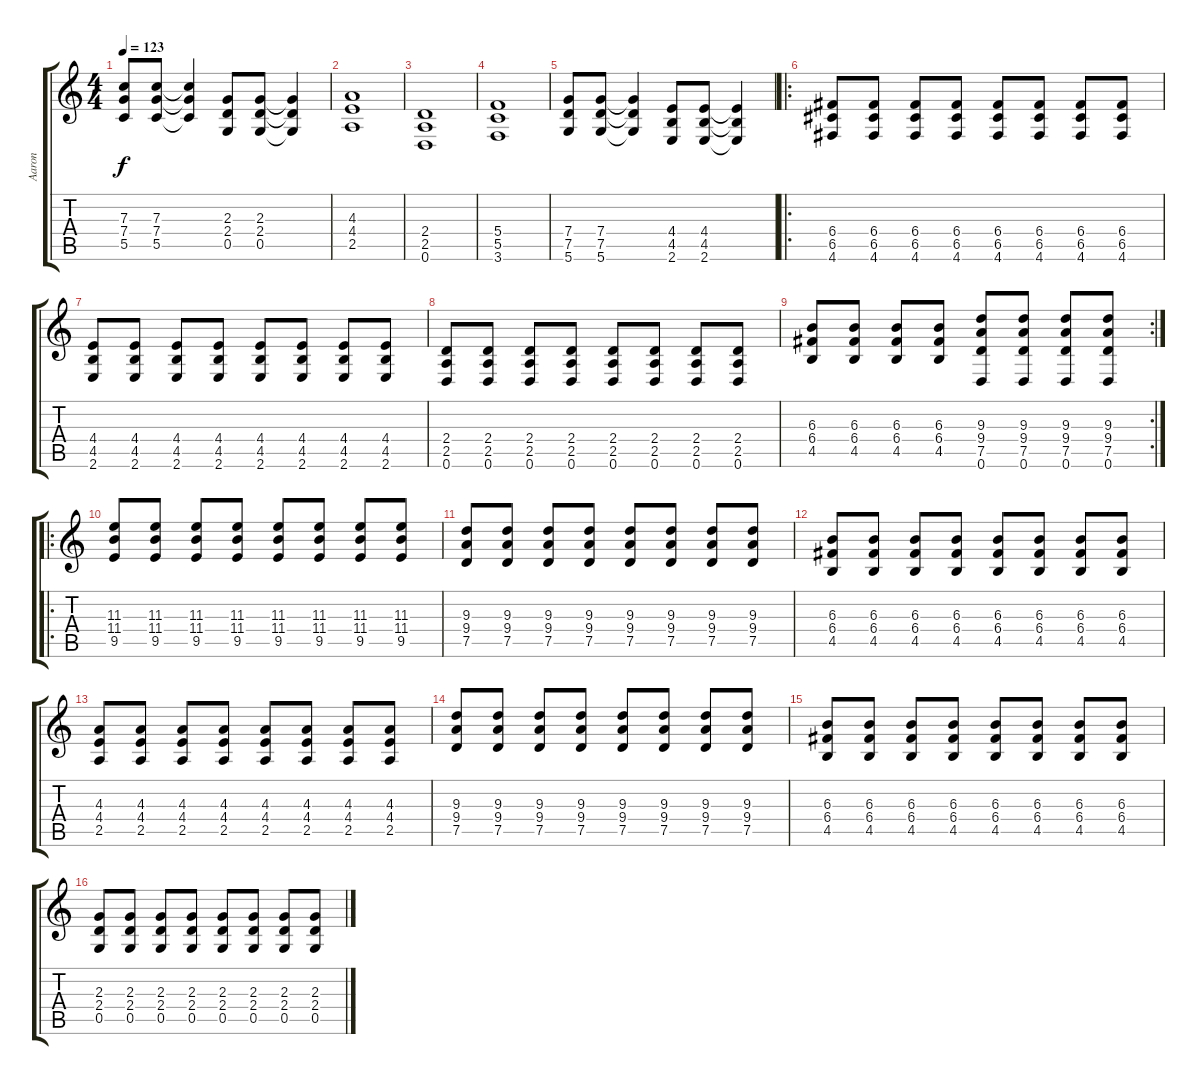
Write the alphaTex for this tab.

\track ("Aaron" "Aaron") {instrument distortionguitar}
\staff {score tabs}
\tuning (D4 A3 F3 C3 G2 D2) {hide}
\ts (4 4)
\tempo 123
\clef g2
\ks c
(7.3 7.4 5.5).8{dy f} (7.3 7.4 5.5).8 (7.3{t} 7.4{t} 5.5{t}).4 (2.3 2.4 0.5).8 (2.3 2.4 0.5).8 (2.3{t} 2.4{t} 0.5{t}).4 |
(4.3 4.4 2.5).1 |
(2.4 2.5 0.6).1 |
(5.4 5.5 3.6).1 |
(7.4 7.5 5.6).8 (7.4 7.5 5.6).8 (7.4{t} 7.5{t} 5.6{t}).4 (4.4 4.5 2.6).8 (4.4 4.5 2.6).8 (4.4{t} 4.5{t} 2.6{t}).4 |
\ro
(6.4 6.5 4.6).8 (6.4 6.5 4.6).8 (6.4 6.5 4.6).8 (6.4 6.5 4.6).8 (6.4 6.5 4.6).8 (6.4 6.5 4.6).8 (6.4 6.5 4.6).8 (6.4 6.5 4.6).8 |
(4.4 4.5 2.6).8 (4.4 4.5 2.6).8 (4.4 4.5 2.6).8 (4.4 4.5 2.6).8 (4.4 4.5 2.6).8 (4.4 4.5 2.6).8 (4.4 4.5 2.6).8 (4.4 4.5 2.6).8 |
(2.4 2.5 0.6).8 (2.4 2.5 0.6).8 (2.4 2.5 0.6).8 (2.4 2.5 0.6).8 (2.4 2.5 0.6).8 (2.4 2.5 0.6).8 (2.4 2.5 0.6).8 (2.4 2.5 0.6).8 |
\rc 2
(6.3 6.4 4.5).8 (6.3 6.4 4.5).8 (6.3 6.4 4.5).8 (6.3 6.4 4.5).8 (9.3 9.4 7.5 0.6).8 (9.3 9.4 7.5 0.6).8 (9.3 9.4 7.5 0.6).8 (9.3 9.4 7.5 0.6).8 |
\ro
(11.3 11.4 9.5).8 (11.3 11.4 9.5).8 (11.3 11.4 9.5).8 (11.3 11.4 9.5).8 (11.3 11.4 9.5).8 (11.3 11.4 9.5).8 (11.3 11.4 9.5).8 (11.3 11.4 9.5).8 |
(9.3 9.4 7.5).8 (9.3 9.4 7.5).8 (9.3 9.4 7.5).8 (9.3 9.4 7.5).8 (9.3 9.4 7.5).8 (9.3 9.4 7.5).8 (9.3 9.4 7.5).8 (9.3 9.4 7.5).8 |
(6.3 6.4 4.5).8 (6.3 6.4 4.5).8 (6.3 6.4 4.5).8 (6.3 6.4 4.5).8 (6.3 6.4 4.5).8 (6.3 6.4 4.5).8 (6.3 6.4 4.5).8 (6.3 6.4 4.5).8 |
(4.3 4.4 2.5).8 (4.3 4.4 2.5).8 (4.3 4.4 2.5).8 (4.3 4.4 2.5).8 (4.3 4.4 2.5).8 (4.3 4.4 2.5).8 (4.3 4.4 2.5).8 (4.3 4.4 2.5).8 |
(9.3 9.4 7.5).8 (9.3 9.4 7.5).8 (9.3 9.4 7.5).8 (9.3 9.4 7.5).8 (9.3 9.4 7.5).8 (9.3 9.4 7.5).8 (9.3 9.4 7.5).8 (9.3 9.4 7.5).8 |
(6.3 6.4 4.5).8 (6.3 6.4 4.5).8 (6.3 6.4 4.5).8 (6.3 6.4 4.5).8 (6.3 6.4 4.5).8 (6.3 6.4 4.5).8 (6.3 6.4 4.5).8 (6.3 6.4 4.5).8 |
(2.3 2.4 0.5).8 (2.3 2.4 0.5).8 (2.3 2.4 0.5).8 (2.3 2.4 0.5).8 (2.3 2.4 0.5).8 (2.3 2.4 0.5).8 (2.3 2.4 0.5).8 (2.3 2.4 0.5).8
